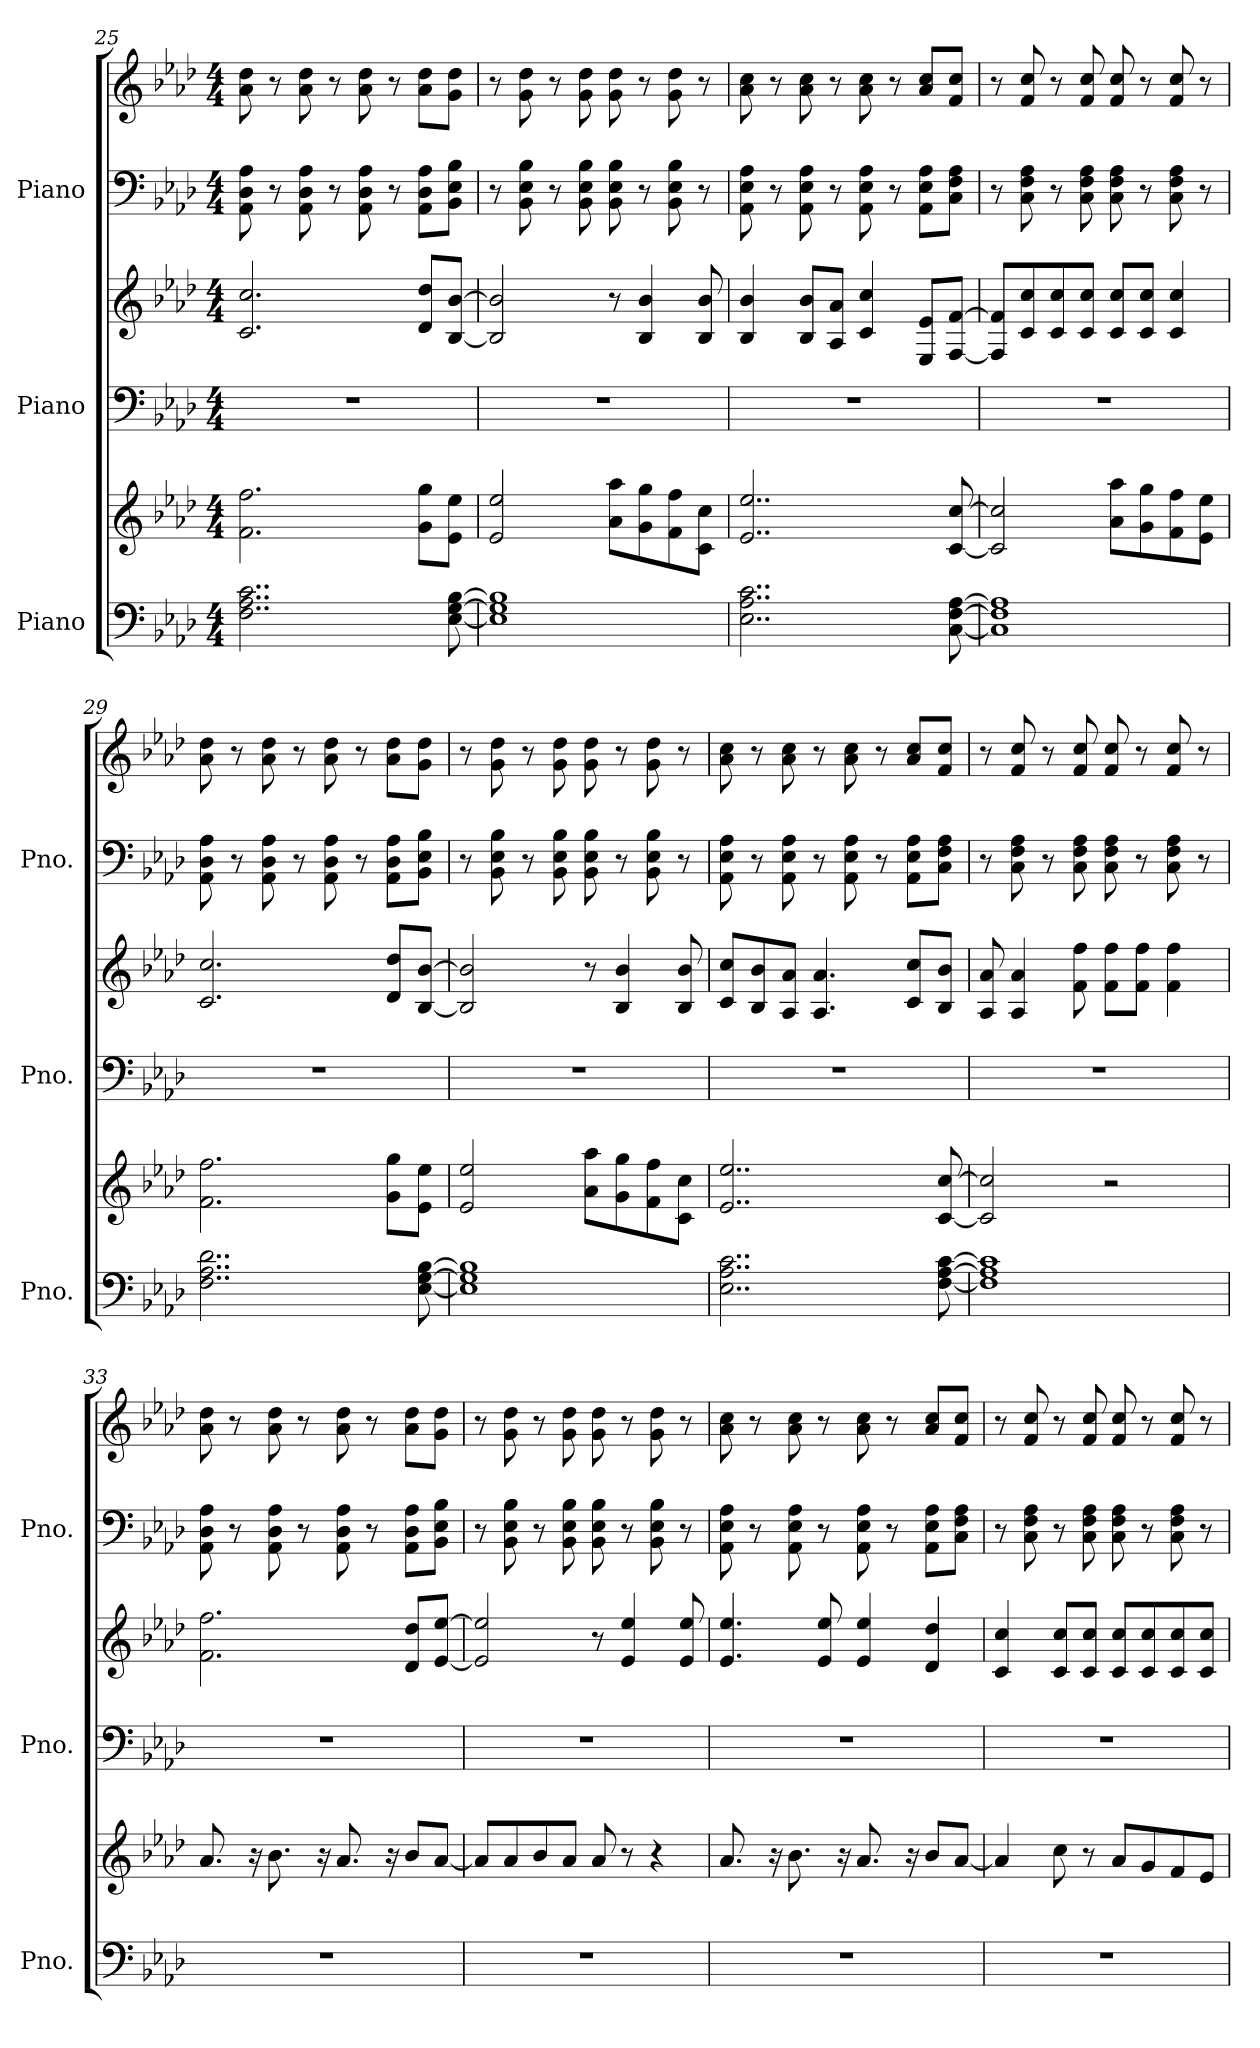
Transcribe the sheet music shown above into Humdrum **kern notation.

**kern	**kern	**kern	**kern	**kern	**kern
*part3	*part3	*part2	*part2	*part1	*part1
*staff6	*staff5	*staff4	*staff3	*staff2	*staff1
*I"Piano	*	*I"Piano	*	*I"Piano	*
*I'Pno.	*	*I'Pno.	*	*I'Pno.	*
*clefF4	*clefG2	*clefF4	*clefG2	*clefF4	*clefG2
*k[b-e-a-d-]	*k[b-e-a-d-]	*k[b-e-a-d-]	*k[b-e-a-d-]	*k[b-e-a-d-]	*k[b-e-a-d-]
*M4/4	*M4/4	*M4/4	*M4/4	*M4/4	*M4/4
=25	=25	=25	=25	=25	=25
2..F\ 2..A-\ 2..c\	2.f\ 2.ff\	1r	2.c/ 2.cc/	8AA-\ 8D-\ 8A-\	8a-\ 8dd-\
.	.	.	.	8r	8r
.	.	.	.	8AA-\ 8D-\ 8A-\	8a-\ 8dd-\
.	.	.	.	8r	8r
.	.	.	.	8AA-\ 8D-\ 8A-\	8a-\ 8dd-\
.	.	.	.	8r	8r
.	8g\ 8gg\L	.	8d-/ 8dd-/L	8AA-\ 8D-\ 8A-\L	8a-\ 8dd-\L
[8E-\ [8G\ [8B-\	8e-\ 8ee-\J	.	[8B-/ [8b-/J	8BB-\ 8E-\ 8B-\J	8g\ 8dd-\J
=26	=26	=26	=26	=26	=26
1E-] 1G] 1B-]	2e-/ 2ee-/	1r	2B-/] 2b-/]	8r	8r
.	.	.	.	8BB-\ 8E-\ 8B-\	8g\ 8dd-\
.	.	.	.	8r	8r
.	.	.	.	8BB-\ 8E-\ 8B-\	8g\ 8dd-\
.	8a-\ 8aa-\L	.	8r	8BB-\ 8E-\ 8B-\	8g\ 8dd-\
.	8g\ 8gg\	.	4B-/ 4b-/	8r	8r
.	8f\ 8ff\	.	.	8BB-\ 8E-\ 8B-\	8g\ 8dd-\
.	8c\ 8cc\J	.	8B-/ 8b-/	8r	8r
!!LO:PB:g=z
=27	=27	=27	=27	=27	=27
2..E-\ 2..A-\ 2..c\	2..e-/ 2..ee-/	1r	4B-/ 4b-/	8AA-\ 8E-\ 8A-\	8a-\ 8cc\
.	.	.	.	8r	8r
.	.	.	8B-/ 8b-/L	8AA-\ 8E-\ 8A-\	8a-\ 8cc\
.	.	.	8A-/ 8a-/J	8r	8r
.	.	.	4c/ 4cc/	8AA-\ 8E-\ 8A-\	8a-\ 8cc\
.	.	.	.	8r	8r
.	.	.	8E-/ 8e-/L	8AA-\ 8E-\ 8A-\L	8a-/ 8cc/L
[8C\ [8F\ [8A-\	[8c/ [8cc/	.	[8F/ [8f/J	8C\ 8F\ 8A-\J	8f/ 8cc/J
=28	=28	=28	=28	=28	=28
1C] 1F] 1A-]	2c/] 2cc/]	1r	8F/] 8f/]L	8r	8r
.	.	.	8c/ 8cc/	8C\ 8F\ 8A-\	8f/ 8cc/
.	.	.	8c/ 8cc/	8r	8r
.	.	.	8c/ 8cc/J	8C\ 8F\ 8A-\	8f/ 8cc/
.	8a-\ 8aa-\L	.	8c/ 8cc/L	8C\ 8F\ 8A-\	8f/ 8cc/
.	8g\ 8gg\	.	8c/ 8cc/J	8r	8r
.	8f\ 8ff\	.	4c/ 4cc/	8C\ 8F\ 8A-\	8f/ 8cc/
.	8e-\ 8ee-\J	.	.	8r	8r
=29	=29	=29	=29	=29	=29
2..F\ 2..A-\ 2..d-\	2.f\ 2.ff\	1r	2.c/ 2.cc/	8AA-\ 8D-\ 8A-\	8a-\ 8dd-\
.	.	.	.	8r	8r
.	.	.	.	8AA-\ 8D-\ 8A-\	8a-\ 8dd-\
.	.	.	.	8r	8r
.	.	.	.	8AA-\ 8D-\ 8A-\	8a-\ 8dd-\
.	.	.	.	8r	8r
.	8g\ 8gg\L	.	8d-/ 8dd-/L	8AA-\ 8D-\ 8A-\L	8a-\ 8dd-\L
[8E-\ [8G\ [8B-\	8e-\ 8ee-\J	.	[8B-/ [8b-/J	8BB-\ 8E-\ 8B-\J	8g\ 8dd-\J
=30	=30	=30	=30	=30	=30
1E-] 1G] 1B-]	2e-/ 2ee-/	1r	2B-/] 2b-/]	8r	8r
.	.	.	.	8BB-\ 8E-\ 8B-\	8g\ 8dd-\
.	.	.	.	8r	8r
.	.	.	.	8BB-\ 8E-\ 8B-\	8g\ 8dd-\
.	8a-\ 8aa-\L	.	8r	8BB-\ 8E-\ 8B-\	8g\ 8dd-\
.	8g\ 8gg\	.	4B-/ 4b-/	8r	8r
.	8f\ 8ff\	.	.	8BB-\ 8E-\ 8B-\	8g\ 8dd-\
.	8c\ 8cc\J	.	8B-/ 8b-/	8r	8r
!!LO:LB:g=z
=31	=31	=31	=31	=31	=31
2..E-\ 2..A-\ 2..c\	2..e-/ 2..ee-/	1r	8c/ 8cc/L	8AA-\ 8E-\ 8A-\	8a-\ 8cc\
.	.	.	8B-/ 8b-/	8r	8r
.	.	.	8A-/ 8a-/J	8AA-\ 8E-\ 8A-\	8a-\ 8cc\
.	.	.	4.A-/ 4.a-/	8r	8r
.	.	.	.	8AA-\ 8E-\ 8A-\	8a-\ 8cc\
.	.	.	.	8r	8r
.	.	.	8c/ 8cc/L	8AA-\ 8E-\ 8A-\L	8a-/ 8cc/L
[8F\ [8A-\ [8c\	[8c/ [8cc/	.	8B-/ 8b-/J	8C\ 8F\ 8A-\J	8f/ 8cc/J
=32	=32	=32	=32	=32	=32
1F] 1A-] 1c]	2c/] 2cc/]	1r	8A-/ 8a-/	8r	8r
.	.	.	4A-/ 4a-/	8C\ 8F\ 8A-\	8f/ 8cc/
.	.	.	.	8r	8r
.	.	.	8f\ 8ff\	8C\ 8F\ 8A-\	8f/ 8cc/
.	2r	.	8f\ 8ff\L	8C\ 8F\ 8A-\	8f/ 8cc/
.	.	.	8f\ 8ff\J	8r	8r
.	.	.	4f\ 4ff\	8C\ 8F\ 8A-\	8f/ 8cc/
.	.	.	.	8r	8r
=33	=33	=33	=33	=33	=33
1r	8.a-/	1r	2.f\ 2.ff\	8AA-\ 8D-\ 8A-\	8a-\ 8dd-\
.	.	.	.	8r	8r
.	16r	.	.	.	.
.	8.b-\	.	.	8AA-\ 8D-\ 8A-\	8a-\ 8dd-\
.	.	.	.	8r	8r
.	16r	.	.	.	.
.	8.a-/	.	.	8AA-\ 8D-\ 8A-\	8a-\ 8dd-\
.	.	.	.	8r	8r
.	16r	.	.	.	.
.	8b-/L	.	8d-/ 8dd-/L	8AA-\ 8D-\ 8A-\L	8a-\ 8dd-\L
.	[8a-/J	.	[8e-/ [8ee-/J	8BB-\ 8E-\ 8B-\J	8g\ 8dd-\J
=34	=34	=34	=34	=34	=34
1r	8a-/L]	1r	2e-/] 2ee-/]	8r	8r
.	8a-/	.	.	8BB-\ 8E-\ 8B-\	8g\ 8dd-\
.	8b-/	.	.	8r	8r
.	8a-/J	.	.	8BB-\ 8E-\ 8B-\	8g\ 8dd-\
.	8a-/	.	8r	8BB-\ 8E-\ 8B-\	8g\ 8dd-\
.	8r	.	4e-/ 4ee-/	8r	8r
.	4r	.	.	8BB-\ 8E-\ 8B-\	8g\ 8dd-\
.	.	.	8e-/ 8ee-/	8r	8r
!!LO:PB:g=z
=35	=35	=35	=35	=35	=35
1r	8.a-/	1r	4.e-/ 4.ee-/	8AA-\ 8E-\ 8A-\	8a-\ 8cc\
.	.	.	.	8r	8r
.	16r	.	.	.	.
.	8.b-\	.	.	8AA-\ 8E-\ 8A-\	8a-\ 8cc\
.	.	.	8e-/ 8ee-/	8r	8r
.	16r	.	.	.	.
.	8.a-/	.	4e-/ 4ee-/	8AA-\ 8E-\ 8A-\	8a-\ 8cc\
.	.	.	.	8r	8r
.	16r	.	.	.	.
.	8b-/L	.	4d-/ 4dd-/	8AA-\ 8E-\ 8A-\L	8a-/ 8cc/L
.	[8a-/J	.	.	8C\ 8F\ 8A-\J	8f/ 8cc/J
=36	=36	=36	=36	=36	=36
1r	4a-/]	1r	4c/ 4cc/	8r	8r
.	.	.	.	8C\ 8F\ 8A-\	8f/ 8cc/
.	8cc\	.	8c/ 8cc/L	8r	8r
.	8r	.	8c/ 8cc/J	8C\ 8F\ 8A-\	8f/ 8cc/
.	8a-/L	.	8c/ 8cc/L	8C\ 8F\ 8A-\	8f/ 8cc/
.	8g/	.	8c/ 8cc/	8r	8r
.	8f/	.	8c/ 8cc/	8C\ 8F\ 8A-\	8f/ 8cc/
.	8e-/J	.	8c/ 8cc/J	8r	8r
=	=	=	=	=	=
*-	*-	*-	*-	*-	*-
